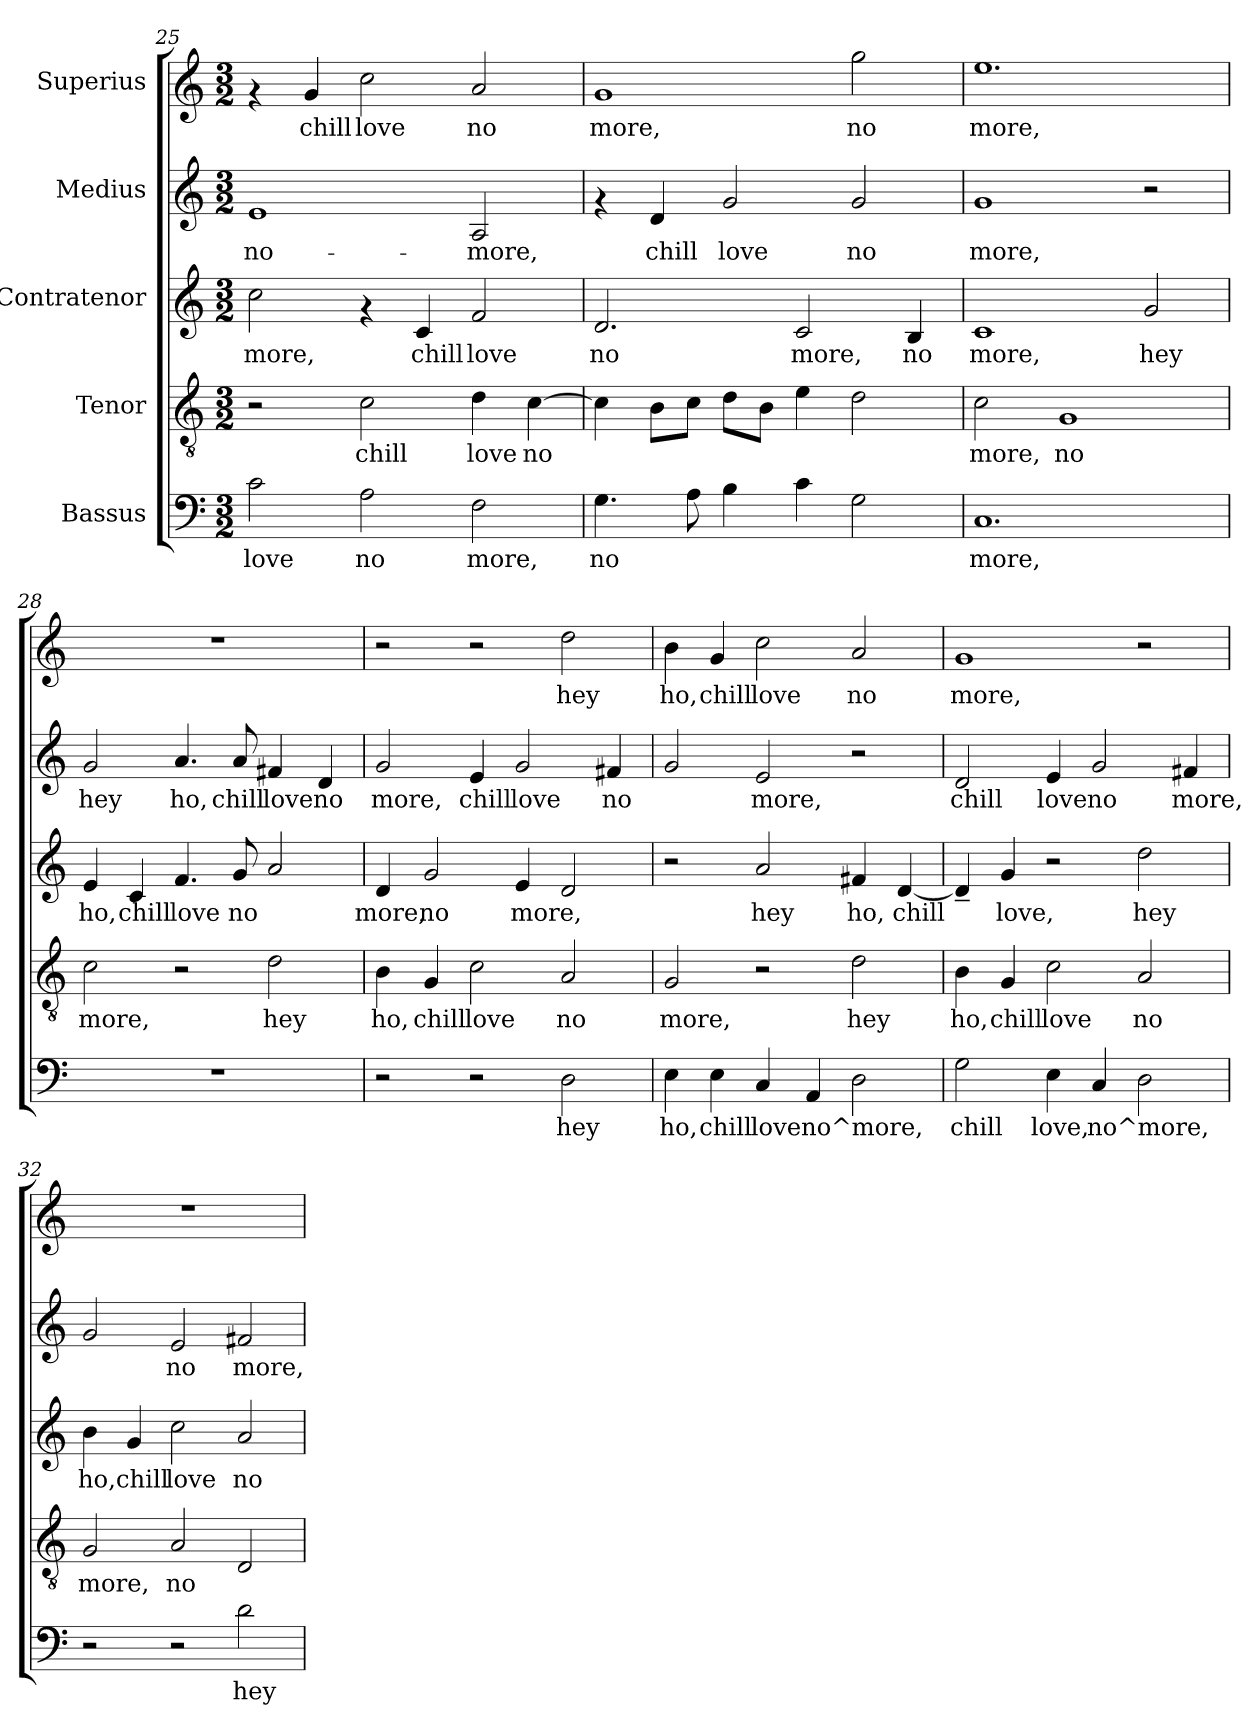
**kern	**text	**kern	**text	**kern	**text	**kern	**text	**kern	**text
*part5	*part5	*part4	*part4	*part3	*part3	*part2	*part2	*part1	*part1
*staff5	*staff5	*staff4	*staff4	*staff3	*staff3	*staff2	*staff2	*staff1	*staff1
*I"Bassus	*	*I"Tenor	*	*I"Contratenor	*	*I"Medius	*	*I"Superius	*
*clefF4	*	*clefGv2	*	*clefG2	*	*clefG2	*	*clefG2	*
*M3/2	*	*M3/2	*	*M3/2	*	*M3/2	*	*M3/2	*
=25	=25	=25	=25	=25	=25	=25	=25	=25	=25
!	!LO:LY:b:cj	!	!	!	!LO:LY:b:cj	!	!LO:LY:b:cj	!	!
2c\	love	2r	.	2cc\	more,	1e	no-	4rf	.
!	!	!	!	!	!	!	!	!	!LO:LY:b:cj
.	.	.	.	.	.	.	.	4g/	chill
!	!LO:LY:b:cj	!	!LO:LY:b:cj	!	!	!	!	!	!LO:LY:b:cj
2A\	no	2c\	chill	4rf	.	.	.	2cc\	love
!	!	!	!	!	!LO:LY:b:cj	!	!	!	!
.	.	.	.	4c/	chill	.	.	.	.
!	!LO:LY:b:cj	!	!LO:LY:b:cj	!	!LO:LY:b:cj	!	!LO:LY:b:cj	!	!LO:LY:b:cj
2F\	more,	4d\	love	2f/	love	2A/	-more,	2a/	no
!	!	!	!LO:LY:b:cj	!	!	!	!	!	!
.	.	[>4c\	no	.	.	.	.	.	.
=26	=26	=26	=26	=26	=26	=26	=26	=26	=26
!	!LO:LY:b:cj	!	!LO:LY:b:cj	!	!LO:LY:b:cj	!	!	!	!LO:LY:b:cj
4.G\	no	4c\]	.	2.d/	no	4rf	.	1g	more,
!	!	!	!LO:LY:b:cj	!	!	!	!LO:LY:b:cj	!	!
.	.	8B\L	.	.	.	4d/	chill	.	.
!	!LO:LY:b:cj	!	!LO:LY:b:cj	!	!	!	!	!	!
8A\	.	8c\J	.	.	.	.	.	.	.
!	!LO:LY:b:cj	!	!LO:LY:b:cj	!	!	!	!LO:LY:b:cj	!	!
4B\	.	8d\L	.	.	.	2g/	love	.	.
!	!	!	!LO:LY:b:cj	!	!	!	!	!	!
.	.	8B\J	.	.	.	.	.	.	.
!	!LO:LY:b:cj	!	!LO:LY:b:cj	!	!LO:LY:b:cj	!	!	!	!
4c\	.	4e\	.	2c/	more,	.	.	.	.
!	!LO:LY:b:cj	!	!LO:LY:b:cj	!	!	!	!LO:LY:b:cj	!	!LO:LY:b:cj
2G\	.	2d\	.	.	.	2g/	no	2gg\	no
!	!	!	!	!	!LO:LY:b:cj	!	!	!	!
.	.	.	.	4B/	no	.	.	.	.
=27	=27	=27	=27	=27	=27	=27	=27	=27	=27
!	!LO:LY:b:cj	!	!LO:LY:b:cj	!	!LO:LY:b:cj	!	!LO:LY:b:cj	!	!LO:LY:b:cj
1.C	more,	2c\	more,	1c	more,	1g	more,	1.ee	more,
!	!	!	!LO:LY:b:cj	!	!	!	!	!	!
.	.	1G	no	.	.	.	.	.	.
!	!	!	!	!	!LO:LY:b:cj	!	!	!	!
.	.	.	.	2g/	hey	2r	.	.	.
=28	=28	=28	=28	=28	=28	=28	=28	=28	=28
!	!	!	!LO:LY:b:cj	!	!LO:LY:b:cj	!	!LO:LY:b:cj	!	!
1.r	.	2c\	more,	4e/	ho,	2g/	hey	1.r	.
!	!	!	!	!	!LO:LY:b:cj	!	!	!	!
.	.	.	.	4c/	chill	.	.	.	.
!	!	!	!	!	!LO:LY:b:cj	!	!LO:LY:b:cj	!	!
.	.	2r	.	4.f/	love	4.a/	ho,	.	.
!	!	!	!	!	!LO:LY:b:cj	!	!LO:LY:b:cj	!	!
.	.	.	.	8g/	no	8a/	chill	.	.
!	!	!	!LO:LY:b:cj	!	!LO:LY:b:cj	!	!LO:LY:b:cj	!	!
.	.	2d\	hey	2a/	.	4f#X/	love	.	.
!	!	!	!	!	!	!	!LO:LY:b:cj	!	!
.	.	.	.	.	.	4d/	no	.	.
=29	=29	=29	=29	=29	=29	=29	=29	=29	=29
!	!	!	!LO:LY:b:cj	!	!LO:LY:b:cj	!	!LO:LY:b:cj	!	!
2r	.	4B\	ho,	4d/	more,	2g/	more,	2r	.
!	!	!	!LO:LY:b:cj	!	!LO:LY:b:cj	!	!	!	!
.	.	4G/	chill	2g/	no	.	.	.	.
!	!	!	!LO:LY:b:cj	!	!	!	!LO:LY:b:cj	!	!
2r	.	2c\	love	.	.	4e/	chill	2r	.
!	!	!	!	!	!LO:LY:b:cj	!	!LO:LY:b:cj	!	!
.	.	.	.	4e/	more,	2g/	love	.	.
!	!LO:LY:b:cj	!	!LO:LY:b:cj	!	!LO:LY:b:cj	!	!	!	!LO:LY:b:cj
2D\	hey	2A/	no	2d/	.	.	.	2dd\	hey
!	!	!	!	!	!	!	!LO:LY:b:cj	!	!
.	.	.	.	.	.	4f#X/	no	.	.
!!LO:PB:g=z
=30	=30	=30	=30	=30	=30	=30	=30	=30	=30
!	!LO:LY:b:cj	!	!LO:LY:b:cj	!	!	!	!LO:LY:b:cj	!	!LO:LY:b:cj
4E\	ho,	2G/	more,	2r	.	2g/	.	4b\	ho,
!	!LO:LY:b:cj	!	!	!	!	!	!	!	!LO:LY:b:cj
4E\	chill	.	.	.	.	.	.	4g/	chill
!	!LO:LY:b:cj	!	!	!	!LO:LY:b:cj	!	!LO:LY:b:cj	!	!LO:LY:b:cj
4C/	love	2r	.	2a/	hey	2e/	more,	2cc\	love
!	!LO:LY:b:cj	!	!	!	!	!	!	!	!
4AA/	no^more,	.	.	.	.	.	.	.	.
!	!LO:LY:b:cj	!	!LO:LY:b:cj	!	!LO:LY:b:cj	!	!	!	!LO:LY:b:cj
2D\	.	2d\	hey	4f#X/	ho,	2r	.	2a/	no
!	!	!	!	!	!LO:LY:b:cj	!	!	!	!
.	.	.	.	[<4d/	chill	.	.	.	.
=31	=31	=31	=31	=31	=31	=31	=31	=31	=31
!	!LO:LY:b:cj	!	!LO:LY:b:cj	!	!LO:LY:b:cj	!	!LO:LY:b:cj	!	!LO:LY:b:cj
2G\	chill	4B\	ho,	4d~</]	.	2d/	chill	1g	more,
!	!	!	!LO:LY:b:cj	!	!LO:LY:b:cj	!	!	!	!
.	.	4G/	chill	4g/	love,	.	.	.	.
!	!LO:LY:b:cj	!	!LO:LY:b:cj	!	!	!	!LO:LY:b:cj	!	!
4E\	love,	2c\	love	2r	.	4e/	love	.	.
!	!LO:LY:b:cj	!	!	!	!	!	!LO:LY:b:cj	!	!
4C/	no^more,	.	.	.	.	2g/	no	.	.
!	!LO:LY:b:cj	!	!LO:LY:b:cj	!	!LO:LY:b:cj	!	!	!	!
2D\	.	2A/	no	2dd\	hey	.	.	2r	.
!	!	!	!	!	!	!	!LO:LY:b:cj	!	!
.	.	.	.	.	.	4f#X/	more,	.	.
=32	=32	=32	=32	=32	=32	=32	=32	=32	=32
!	!	!	!LO:LY:b:cj	!	!LO:LY:b:cj	!	!LO:LY:b:cj	!	!
2r	.	2G/	more,	4b\	ho,	2g/	.	1.r	.
!	!	!	!	!	!LO:LY:b:cj	!	!	!	!
.	.	.	.	4g/	chill	.	.	.	.
!	!	!	!LO:LY:b:cj	!	!LO:LY:b:cj	!	!LO:LY:b:cj	!	!
2r	.	2A/	no	2cc\	love	2e/	no	.	.
!	!LO:LY:b:cj	!	!LO:LY:b:cj	!	!LO:LY:b:cj	!	!LO:LY:b:cj	!	!
2d\	hey	2D/	.	2a/	no	2f#X/	more,	.	.
=	=	=	=	=	=	=	=	=	=
*-	*-	*-	*-	*-	*-	*-	*-	*-	*-
